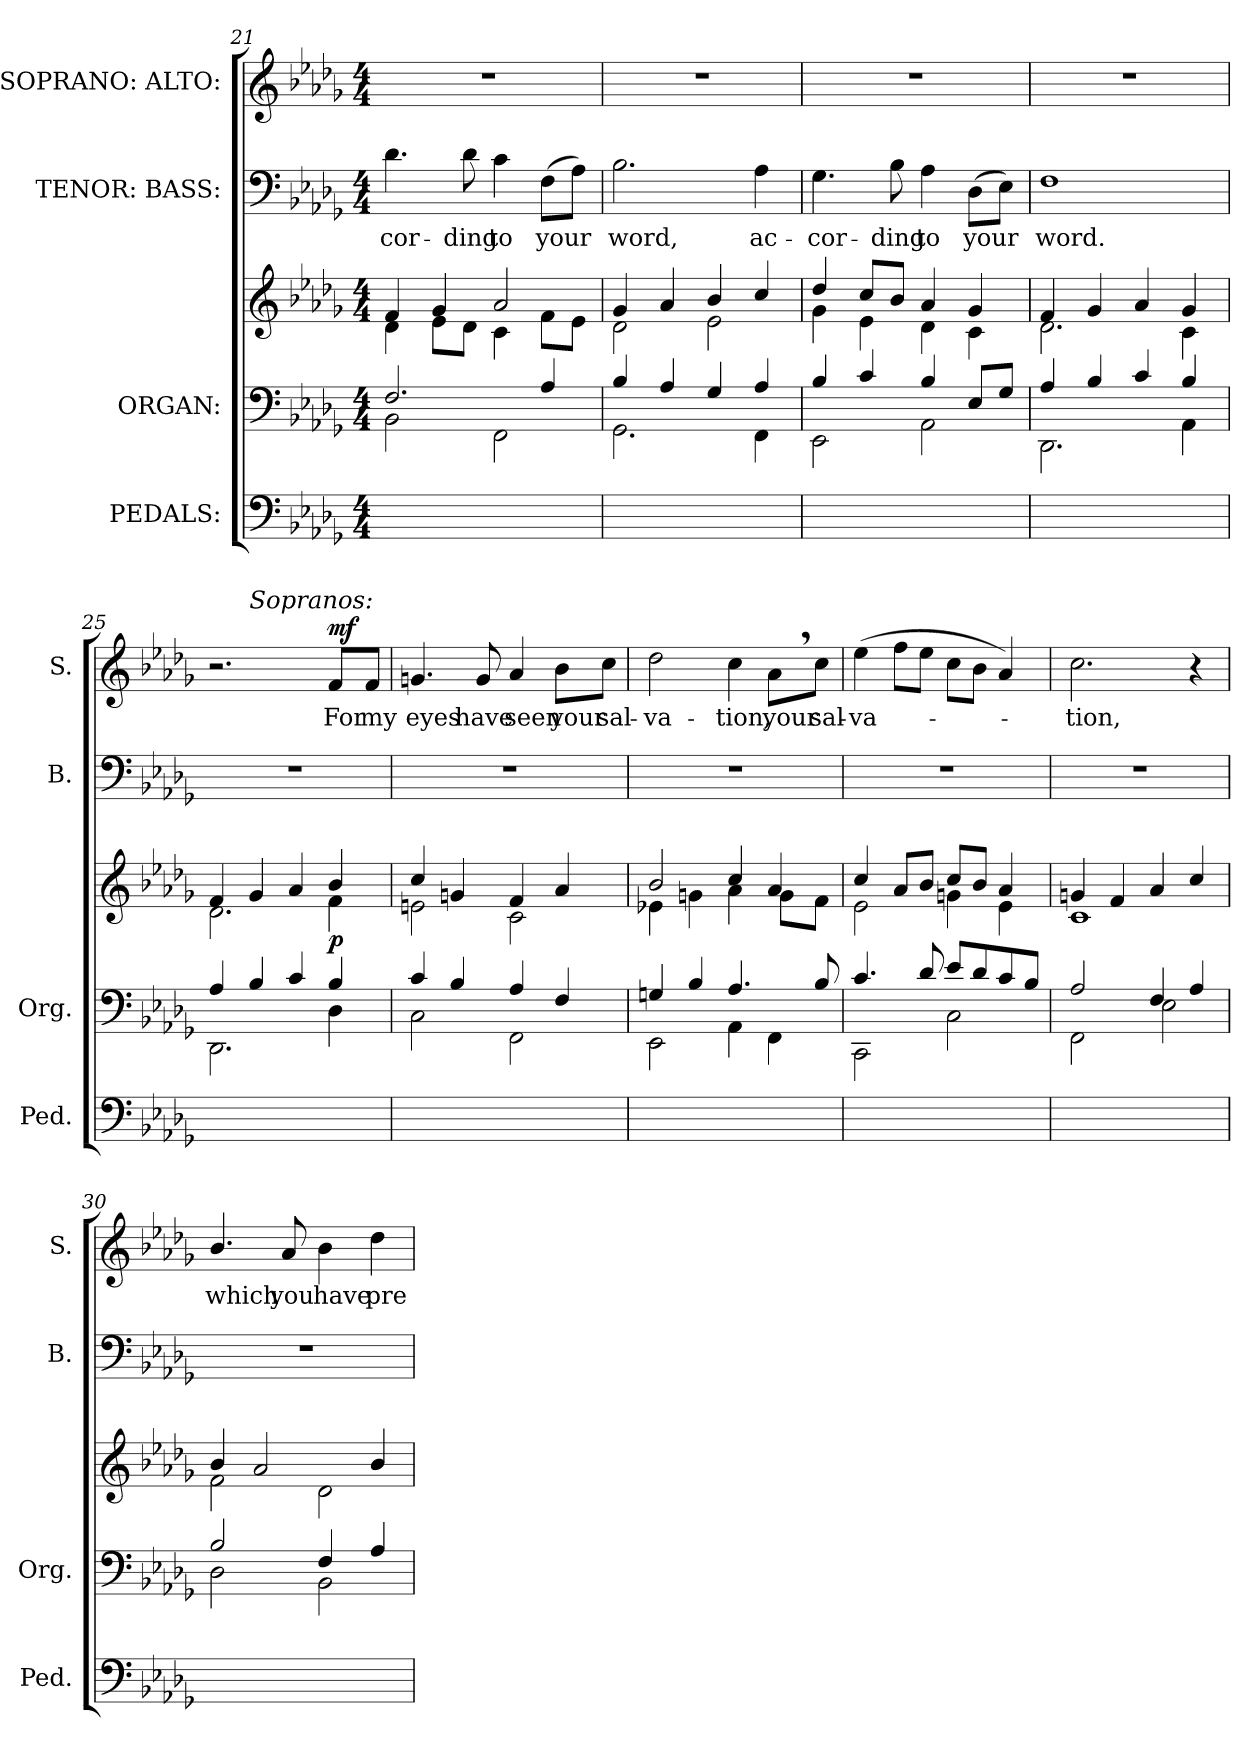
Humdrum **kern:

**kern	**kern	**kern	**dynam	**kern	**text	**kern	**text	**dynam
*part4	*part3	*part3	*part3	*part2	*part2	*part1	*part1	*part1
*staff5	*staff4	*staff3	*staff3/4	*staff2	*staff2	*staff1	*staff1	*staff1
*I"PEDALS:	*I"ORGAN:	*	*	*I"TENOR: BASS:	*	*I"SOPRANO: ALTO:	*	*
*I'Ped.	*I'Org.	*	*	*I'B.	*	*I'S.	*	*
!!LO:PB:g=z
*clefF4	*clefF4	*clefG2	*	*clefF4	*	*clefG2	*	*
*k[b-e-a-d-g-]	*k[b-e-a-d-g-]	*k[b-e-a-d-g-]	*	*k[b-e-a-d-g-]	*	*k[b-e-a-d-g-]	*	*
*D-:	*D-:	*D-:	*	*D-:	*	*D-:	*	*
*M4/4	*M4/4	*M4/4	*	*M4/4	*	*M4/4	*	*
=21	=21	=21	=21	=21	=21	=21	=21	=21
*	*^	*^	*	*	*	*	*	*
!	!	!	!	!	!	!	!LO:LY:b:color=#000000	!	!	!
2BB-i/yy	2.Fi/	2BB-i\	4fi/	4d-i\	.	4.d-i\	-cor-	1r	.	.
.	.	.	4g-i/	8e-i\L	.	.	.	.	.	.
!	!	!	!	!	!	!	!LO:LY:b:color=#000000	!	!	!
.	.	.	.	8d-i\J	.	8d-i\	-ding	.	.	.
!	!	!	!	!	!	!	!LO:LY:b:color=#000000	!	!	!
2FFi/yy	.	2FFi\	2a-i/	4ci\	.	4ci\	to	.	.	.
!	!	!	!	!	!	!	!LO:LY:b:color=#000000	!	!	!
.	4A-i/	.	.	8fi\L	.	(8Fi\L	your	.	.	.
.	.	.	.	8e-i\J	.	8A-i\J)	.	.	.	.
=22	=22	=22	=22	=22	=22	=22	=22	=22	=22	=22
!	!	!	!	!	!	!	!LO:LY:b:color=#000000	!	!	!
2.GG-i/yy	4B-i/	2.GG-i\	4g-i/	2d-i\	.	2.B-i\	word,	1r	.	.
.	4A-i/	.	4a-i/	.	.	.	.	.	.	.
.	4G-i/	.	4b-i/	2e-i\	.	.	.	.	.	.
!	!	!	!	!	!	!	!LO:LY:b:color=#000000	!	!	!
4FFi/yy	4A-i/	4FFi\	4cci/	.	.	4A-i\	ac-	.	.	.
=23	=23	=23	=23	=23	=23	=23	=23	=23	=23	=23
!	!	!	!	!	!	!	!LO:LY:b:color=#000000	!	!	!
2EE-i/yy	4B-i/	2EE-i\	4dd-i/	4g-i\	.	4.G-i\	-cor-	1r	.	.
.	4ci/	.	8cci/L	4e-i\	.	.	.	.	.	.
!	!	!	!	!	!	!	!LO:LY:b:color=#000000	!	!	!
.	.	.	8b-i/J	.	.	8B-i\	-ding	.	.	.
!	!	!	!	!	!	!	!LO:LY:b:color=#000000	!	!	!
2AA-i/yy	4B-i/	2AA-i\	4a-i/	4d-i\	.	4A-i\	to	.	.	.
!	!	!	!	!	!	!	!LO:LY:b:color=#000000	!	!	!
.	8E-i/L	.	4g-i/	4ci\	.	(8D-i\L	your	.	.	.
.	8G-i/J	.	.	.	.	8E-i\J)	.	.	.	.
=24	=24	=24	=24	=24	=24	=24	=24	=24	=24	=24
!	!	!	!	!	!	!	!LO:LY:b:color=#000000	!	!	!
2.DD-i/yy	4A-i/	2.DD-i\	4fi/	2.d-i\	.	1Fi	word.	1r	.	.
.	4B-i/	.	4g-i/	.	.	.	.	.	.	.
.	4ci/	.	4a-i/	.	.	.	.	.	.	.
4AA-i/yy	4B-i/	4AA-i\	4g-i/	4ci\	.	.	.	.	.	.
=25	=25	=25	=25	=25	=25	=25	=25	=25	=25	=25
*	*	*	*	*	*	*	*	*^	*	*
2.DD-i/yy	4A-i/	2.DD-i\	4fi/	2.d-i\	.	1r	.	2.r	4ryy	.	.
!	!	!	!	!	!	!	!	!	!LO:TX:a:i:t=Sopranos&colon;	!	!
.	4B-i/	.	4g-i/	.	.	.	.	.	2.ryy	.	.
.	4ci/	.	4a-i/	.	.	.	.	.	.	.	.
!	!	!	!	!	!	!	!	!	!	!LO:LY:b:color=#000000	!
4D-i\yy	4B-i/	4D-i\	4b-i/	4fi\	p	.	.	8fi/L	.	For	mf
!	!	!	!	!	!	!	!	!	!	!LO:LY:b:color=#000000	!
.	.	.	.	.	.	.	.	8fi/J	.	my	.
*	*	*	*	*	*	*	*	*v	*v	*	*
=26	=26	=26	=26	=26	=26	=26	=26	=26	=26	=26
*	*	*	*	*	*	*	*	*^	*	*
!	!	!	!	!	!	!	!	!	!	!LO:LY:b:color=#000000	!
*	*	*	*	*	*	*	*	*v	*v	*	*
2Ci/yy	4ci/	2Ci\	4cci/	2eni\	.	1r	.	4.gni/	eyes	.
.	4B-i/	.	4gni/	.	.	.	.	.	.	.
!	!	!	!	!	!	!	!	!	!LO:LY:b:color=#000000	!
.	.	.	.	.	.	.	.	8gi/	have	.
!	!	!	!	!	!	!	!	!	!LO:LY:b:color=#000000	!
2FFi/yy	4A-i/	2FFi\	4fi/	2ci\	.	.	.	4a-i/	seen	.
!	!	!	!	!	!	!	!	!	!LO:LY:b:color=#000000	!
.	4Fi/	.	4a-i/	.	.	.	.	8b-i\L	your	.
!	!	!	!	!	!	!	!	!	!LO:LY:b:color=#000000	!
.	.	.	.	.	.	.	.	8cci\J	sal-	.
!!LO:LB:g=z
=27	=27	=27	=27	=27	=27	=27	=27	=27	=27	=27
!	!	!	!	!	!	!	!	!	!LO:LY:b:color=#000000	!
2EE-i/yy	4Gni/	2EE-i\	2b-i/	4e-Xi\	.	1r	.	2dd-i\	-va-	.
.	4B-i/	.	.	4gni\	.	.	.	.	.	.
!	!	!	!	!	!	!	!	!	!LO:LY:b:color=#000000	!
4AA-i/yy	4.A-i/	4AA-i\	4cci/	4a-i\	.	.	.	4cci\	-tion,	.
!	!	!	!	!	!	!	!	!	!LO:LY:b:color=#000000	!
4FFi/yy	.	4FFi\	4a-i/	8gi\L	.	.	.	8a-,i\L	your	.
!	!	!	!	!	!	!	!	!	!LO:LY:b:color=#000000	!
.	8B-i/	.	.	8fi\J	.	.	.	8cci\J	sal-	.
=28	=28	=28	=28	=28	=28	=28	=28	=28	=28	=28
!	!	!	!	!	!	!	!	!	!LO:LY:b:color=#000000	!
2CCi/yy	4.ci/	2CCi\	4cci/	2e-i\	.	1r	.	(4ee-i\	-va-	.
.	.	.	8a-i/L	.	.	.	.	8ffi\L	.	.
.	8d-i/	.	8b-i/J	.	.	.	.	8ee-i\J	.	.
2Ci/yy	8e-i/L	2Ci\	8cci/L	4gni\	.	.	.	8cci\L	.	.
.	8d-i/	.	8b-i/J	.	.	.	.	8b-i\J	.	.
.	8ci/	.	4a-i/	4e-i\	.	.	.	4a-i/)	.	.
.	8B-i/J	.	.	.	.	.	.	.	.	.
=29	=29	=29	=29	=29	=29	=29	=29	=29	=29	=29
!	!	!	!	!	!	!	!	!	!LO:LY:b:color=#000000	!
2FFi/yy	2A-i/	2FFi\	4gni/	1ci	.	1r	.	2.cci\	-tion,	.
.	.	.	4fi/	.	.	.	.	.	.	.
2E-i\yy	4Fi/	2E-i\	4a-i/	.	.	.	.	.	.	.
.	4A-i/	.	4cci/	.	.	.	.	4r	.	.
=30	=30	=30	=30	=30	=30	=30	=30	=30	=30	=30
!	!	!	!	!	!	!	!	!	!LO:LY:b:color=#000000	!
2D-i\yy	2B-i/	2D-i\	4b-i/	2fi\	.	1r	.	4.b-i/	which	.
.	.	.	2a-i/	.	.	.	.	.	.	.
!	!	!	!	!	!	!	!	!	!LO:LY:b:color=#000000	!
.	.	.	.	.	.	.	.	8a-i/	you	.
!	!	!	!	!	!	!	!	!	!LO:LY:b:color=#000000	!
2BB-i/yy	4Fi/	2BB-i\	.	2d-i\	.	.	.	4b-i\	have	.
!	!	!	!	!	!	!	!	!	!LO:LY:b:color=#000000	!
.	4A-i/	.	4b-i/	.	.	.	.	4dd-i\	pre--	.
*	*v	*v	*	*	*	*	*	*	*	*
*	*	*v	*v	*	*	*	*	*	*
=	=	=	=	=	=	=	=	=
*-	*-	*-	*-	*-	*-	*-	*-	*-
